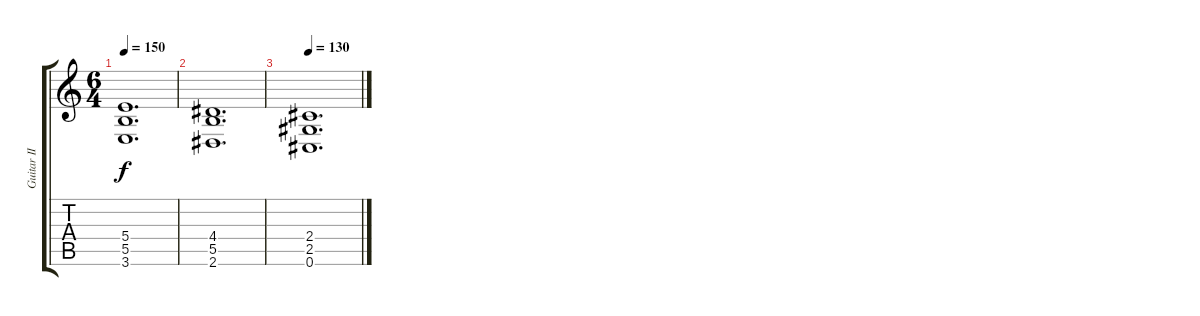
\track ("Guitar II" "Guitar II") {instrument overdrivenguitar}
\staff {score tabs}
\tuning (Db4 Ab3 E3 B2 Gb2 Db2) {hide}
\ts (6 4)
\tempo 150
\clef g2
\ks c
(5.4 5.5 3.6).1{d dy f} |
(4.4 5.5 2.6).1{d} |
\tempo 130
(2.4 2.5 0.6).1{d volume 0}
